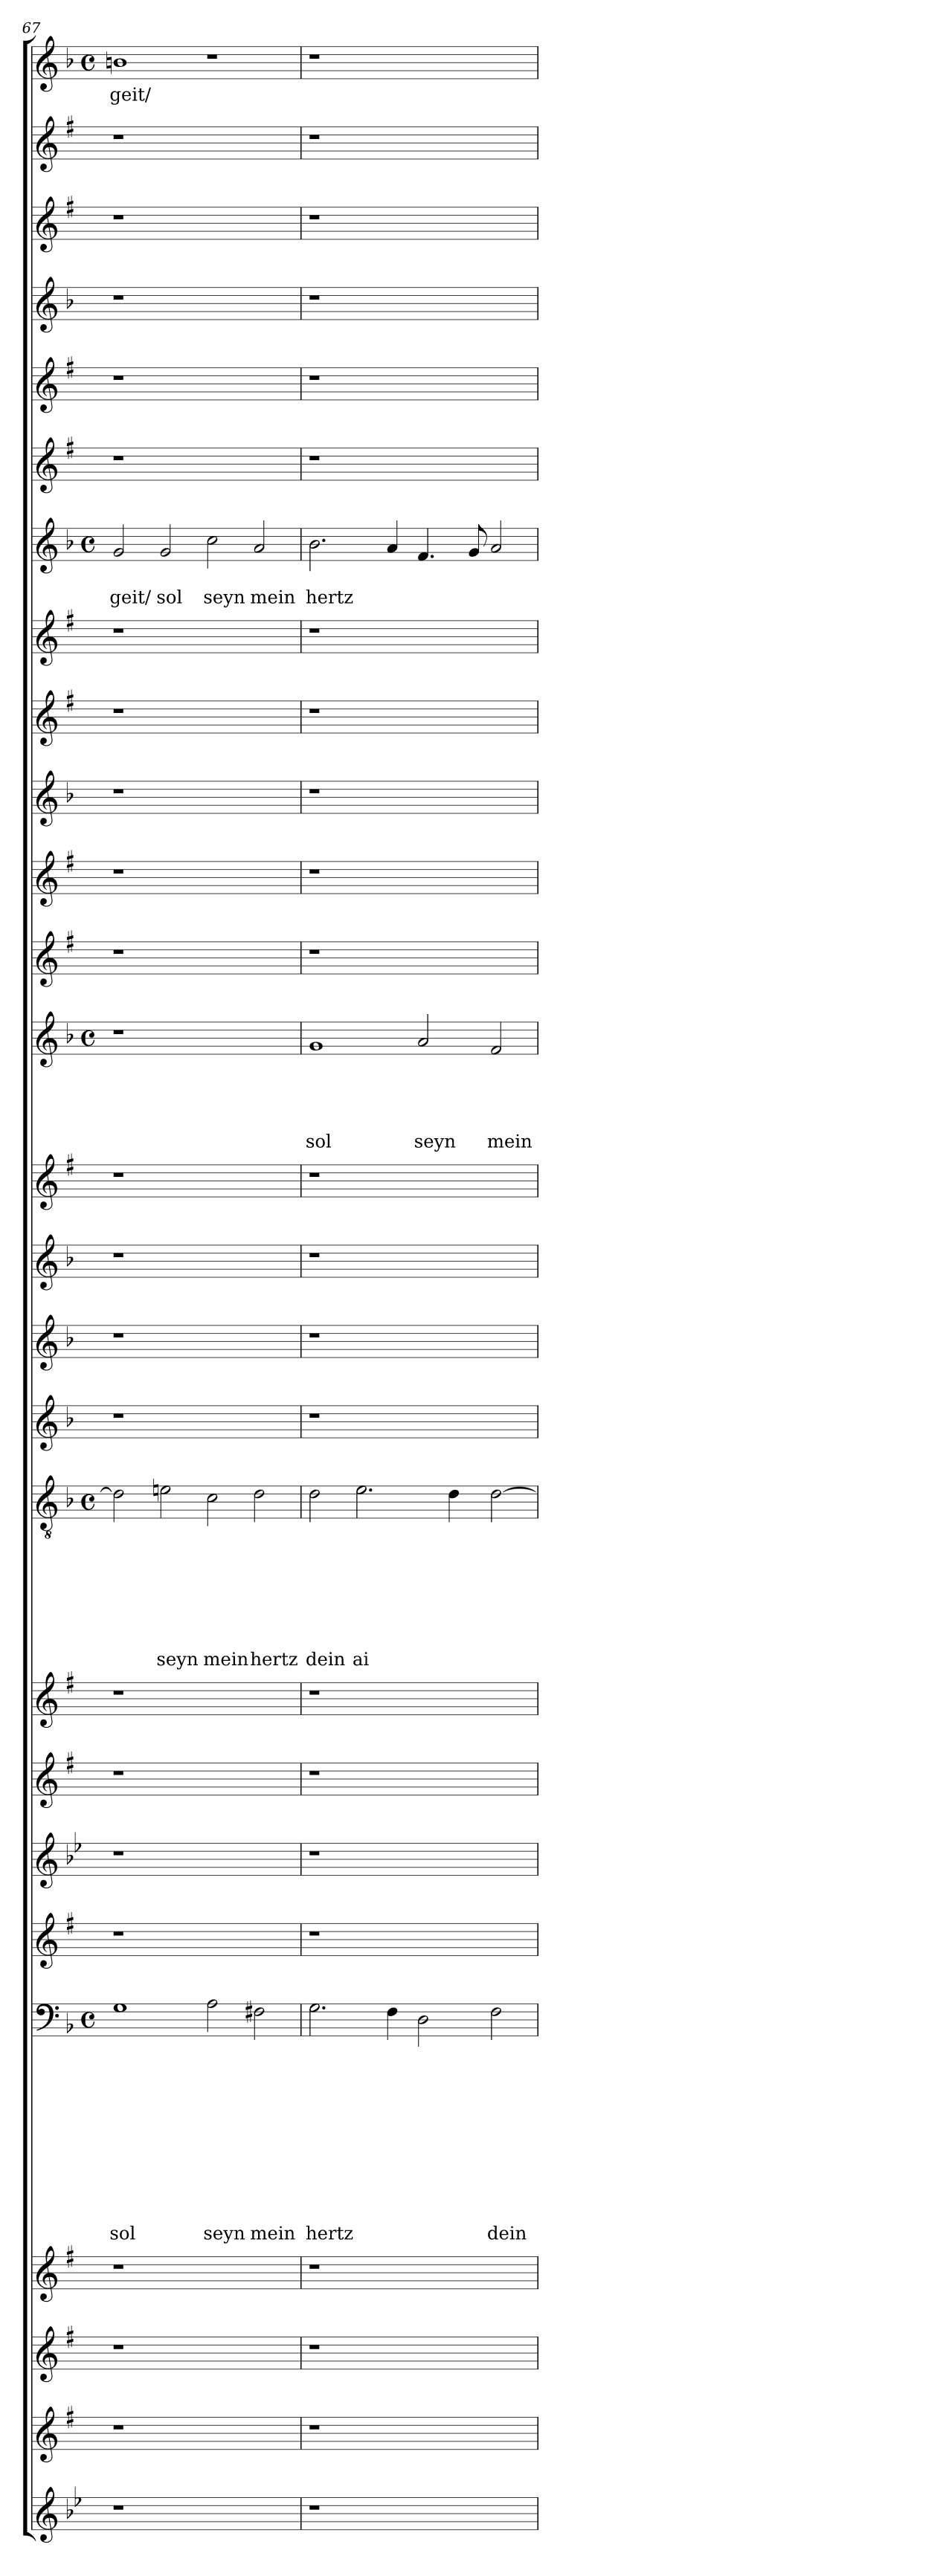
**kern	**kern	**kern	**kern	**kern	**text	**text	**text	**text	**text	**text	**text	**text	**text	**text	**text	**kern	**kern	**kern	**kern	**kern	**text	**text	**text	**text	**text	**text	**text	**text	**kern	**kern	**kern	**kern	**kern	**text	**text	**text	**text	**text	**kern	**kern	**kern	**kern	**kern	**kern	**text	**text	**kern	**kern	**kern	**kern	**kern	**kern	**text
*part27	*part26	*part25	*part24	*part23	*part23	*part23	*part23	*part23	*part23	*part23	*part23	*part23	*part23	*part23	*part23	*part22	*part21	*part20	*part19	*part18	*part18	*part18	*part18	*part18	*part18	*part18	*part18	*part18	*part17	*part16	*part15	*part14	*part13	*part13	*part13	*part13	*part13	*part13	*part12	*part11	*part10	*part9	*part8	*part7	*part7	*part7	*part6	*part5	*part4	*part3	*part2	*part1	*part1
*staff27	*staff26	*staff25	*staff24	*staff23	*staff23	*staff23	*staff23	*staff23	*staff23	*staff23	*staff23	*staff23	*staff23	*staff23	*staff23	*staff22	*staff21	*staff20	*staff19	*staff18	*staff18	*staff18	*staff18	*staff18	*staff18	*staff18	*staff18	*staff18	*staff17	*staff16	*staff15	*staff14	*staff13	*staff13	*staff13	*staff13	*staff13	*staff13	*staff12	*staff11	*staff10	*staff9	*staff8	*staff7	*staff7	*staff7	*staff6	*staff5	*staff4	*staff3	*staff2	*staff1	*staff1
*clefG2	*clefG2	*clefG2	*clefG2	*clefF4	*	*	*	*	*	*	*	*	*	*	*	*clefG2	*clefG2	*clefG2	*clefG2	*clefGv2	*	*	*	*	*	*	*	*	*clefG2	*clefG2	*clefG2	*clefG2	*clefG2	*	*	*	*	*	*clefG2	*clefG2	*clefG2	*clefG2	*clefG2	*clefG2	*	*	*clefG2	*clefG2	*clefG2	*clefG2	*clefG2	*clefG2	*
*	*ITrd1c2	*ITrd1c2	*ITrd1c2	*	*	*	*	*	*	*	*	*	*	*	*	*ITrd1c2	*	*ITrd1c2	*ITrd1c2	*	*	*	*	*	*	*	*	*	*ITrd-3c-5	*ITrd-3c-5	*ITrd-3c-5	*ITrd1c2	*	*	*	*	*	*	*ITrd1c2	*ITrd1c2	*ITrd-3c-5	*ITrd1c2	*ITrd1c2	*	*	*	*ITrd1c2	*ITrd1c2	*ITrd1c2	*ITrd1c2	*ITrd1c2	*ITrd-3c-5	*
*k[b-e-]	*k[b-]	*k[b-]	*k[b-]	*k[b-]	*	*	*	*	*	*	*	*	*	*	*	*k[b-]	*k[b-e-]	*k[b-]	*k[b-]	*k[b-]	*	*	*	*	*	*	*	*	*k[b-e-]	*k[b-e-]	*k[b-e-]	*k[b-]	*k[b-]	*	*	*	*	*	*k[b-]	*k[b-]	*k[b-e-]	*k[b-]	*k[b-]	*k[b-]	*	*	*k[b-]	*k[b-]	*k[b-e-a-]	*k[b-]	*k[b-]	*k[b-e-]	*
*B-:	*F:	*F:	*F:	*F:	*	*	*	*	*	*	*	*	*	*	*	*F:	*B-:	*F:	*F:	*F:	*	*	*	*	*	*	*	*	*B-:	*B-:	*B-:	*F:	*F:	*	*	*	*	*	*F:	*F:	*B-:	*F:	*F:	*F:	*	*	*F:	*F:	*E-:	*F:	*F:	*B-:	*
*	*	*	*	*M4/4	*	*	*	*	*	*	*	*	*	*	*	*	*	*	*	*M4/4	*	*	*	*	*	*	*	*	*	*	*	*	*M4/4	*	*	*	*	*	*	*	*	*	*	*M4/4	*	*	*	*	*	*	*	*M4/4	*
*	*	*	*	*met(c)	*	*	*	*	*	*	*	*	*	*	*	*	*	*	*	*met(c)	*	*	*	*	*	*	*	*	*	*	*	*	*met(c)	*	*	*	*	*	*	*	*	*	*	*met(c)	*	*	*	*	*	*	*	*met(c)	*
=67	=67	=67	=67	=67	=67	=67	=67	=67	=67	=67	=67	=67	=67	=67	=67	=67	=67	=67	=67	=67	=67	=67	=67	=67	=67	=67	=67	=67	=67	=67	=67	=67	=67	=67	=67	=67	=67	=67	=67	=67	=67	=67	=67	=67	=67	=67	=67	=67	=67	=67	=67	=67	=67
!	!	!	!	!	!	!	!	!	!	!	!	!	!	!	!LO:LY:b	!	!	!	!	!	!	!	!	!	!	!	!	!	!	!	!	!	!	!	!	!	!	!	!	!	!	!	!	!	!	!LO:LY:b	!	!	!	!	!	!	!LO:LY:b
1r	1r	1r	1r	1G	.	.	.	.	.	.	.	.	.	.	sol	1r	1r	1r	1r	2d\]	.	.	.	.	.	.	.	.	1r	1r	1r	1r	1r	.	.	.	.	.	1r	1r	1r	1r	1r	2g/	.	geit/	1r	1r	1r	1r	1r	1een	geit/
!	!	!	!	!	!	!	!	!	!	!	!	!	!	!	!	!	!	!	!	!	!	!	!	!	!	!	!	!LO:LY:b	!	!	!	!	!	!	!	!	!	!	!	!	!	!	!	!	!	!LO:LY:b	!	!	!	!	!	!	!
.	.	.	.	.	.	.	.	.	.	.	.	.	.	.	.	.	.	.	.	2en\	.	.	.	.	.	.	.	seyn	.	.	.	.	.	.	.	.	.	.	.	.	.	.	.	2g/	.	sol	.	.	.	.	.	.	.
!	!	!	!	!	!	!	!	!	!	!	!	!	!	!	!LO:LY:b	!	!	!	!	!	!	!	!	!	!	!	!	!LO:LY:b	!	!	!	!	!	!	!	!	!	!	!	!	!	!	!	!	!	!LO:LY:b	!	!	!	!	!	!	!
1ryy	1ryy	1ryy	1ryy	2A\	.	.	.	.	.	.	.	.	.	.	seyn	1ryy	1ryy	1ryy	1ryy	2c\	.	.	.	.	.	.	.	mein	1ryy	1ryy	1ryy	1ryy	1ryy	.	.	.	.	.	1ryy	1ryy	1ryy	1ryy	1ryy	2cc\	.	seyn	1ryy	1ryy	1ryy	1ryy	1ryy	1r	.
!	!	!	!	!	!	!	!	!	!	!	!	!	!	!	!LO:LY:b	!	!	!	!	!	!	!	!	!	!	!	!	!LO:LY:b	!	!	!	!	!	!	!	!	!	!	!	!	!	!	!	!	!	!LO:LY:b	!	!	!	!	!	!	!
.	.	.	.	2F#X\	.	.	.	.	.	.	.	.	.	.	mein	.	.	.	.	2d\	.	.	.	.	.	.	.	hertz	.	.	.	.	.	.	.	.	.	.	.	.	.	.	.	2a/	.	mein	.	.	.	.	.	.	.
=68	=68	=68	=68	=68	=68	=68	=68	=68	=68	=68	=68	=68	=68	=68	=68	=68	=68	=68	=68	=68	=68	=68	=68	=68	=68	=68	=68	=68	=68	=68	=68	=68	=68	=68	=68	=68	=68	=68	=68	=68	=68	=68	=68	=68	=68	=68	=68	=68	=68	=68	=68	=68	=68
!	!	!	!	!	!	!	!	!	!	!	!	!	!	!	!LO:LY:b	!	!	!	!	!	!	!	!	!	!	!	!	!LO:LY:b	!	!	!	!	!	!	!	!	!	!LO:LY:b	!	!	!	!	!	!	!	!LO:LY:b	!	!	!	!	!	!	!
1r	1r	1r	1r	2.G\	.	.	.	.	.	.	.	.	.	.	hertz	1r	1r	1r	1r	2d\	.	.	.	.	.	.	.	dein	1r	1r	1r	1r	1g	.	.	.	.	sol	1r	1r	1r	1r	1r	2.b-\	.	hertz	1r	1r	1r	1r	1r	1r	.
!	!	!	!	!	!	!	!	!	!	!	!	!	!	!	!	!	!	!	!	!	!	!	!	!	!	!	!	!LO:LY:b	!	!	!	!	!	!	!	!	!	!	!	!	!	!	!	!	!	!	!	!	!	!	!	!	!
.	.	.	.	.	.	.	.	.	.	.	.	.	.	.	.	.	.	.	.	2.e\	.	.	.	.	.	.	.	ai	.	.	.	.	.	.	.	.	.	.	.	.	.	.	.	.	.	.	.	.	.	.	.	.	.
.	.	.	.	4F\	.	.	.	.	.	.	.	.	.	.	.	.	.	.	.	.	.	.	.	.	.	.	.	.	.	.	.	.	.	.	.	.	.	.	.	.	.	.	.	4a/	.	.	.	.	.	.	.	.	.
!	!	!	!	!	!	!	!	!	!	!	!	!	!	!	!	!	!	!	!	!	!	!	!	!	!	!	!	!	!	!	!	!	!	!	!	!	!	!LO:LY:b	!	!	!	!	!	!	!	!	!	!	!	!	!	!	!
1ryy	1ryy	1ryy	1ryy	2D\	.	.	.	.	.	.	.	.	.	.	.	1ryy	1ryy	1ryy	1ryy	.	.	.	.	.	.	.	.	.	1ryy	1ryy	1ryy	1ryy	2a/	.	.	.	.	seyn	1ryy	1ryy	1ryy	1ryy	1ryy	4.f/	.	.	1ryy	1ryy	1ryy	1ryy	1ryy	1ryy	.
.	.	.	.	.	.	.	.	.	.	.	.	.	.	.	.	.	.	.	.	4d\	.	.	.	.	.	.	.	.	.	.	.	.	.	.	.	.	.	.	.	.	.	.	.	.	.	.	.	.	.	.	.	.	.
.	.	.	.	.	.	.	.	.	.	.	.	.	.	.	.	.	.	.	.	.	.	.	.	.	.	.	.	.	.	.	.	.	.	.	.	.	.	.	.	.	.	.	.	8g/	.	.	.	.	.	.	.	.	.
!	!	!	!	!	!	!	!	!	!	!	!	!	!	!	!LO:LY:b	!	!	!	!	!	!	!	!	!	!	!	!	!	!	!	!	!	!	!	!	!	!	!LO:LY:b	!	!	!	!	!	!	!	!	!	!	!	!	!	!	!
.	.	.	.	2F\	.	.	.	.	.	.	.	.	.	.	dein	.	.	.	.	[<2d\	.	.	.	.	.	.	.	.	.	.	.	.	2f/	.	.	.	.	mein	.	.	.	.	.	2a/	.	.	.	.	.	.	.	.	.
=	=	=	=	=	=	=	=	=	=	=	=	=	=	=	=	=	=	=	=	=	=	=	=	=	=	=	=	=	=	=	=	=	=	=	=	=	=	=	=	=	=	=	=	=	=	=	=	=	=	=	=	=	=
*-	*-	*-	*-	*-	*-	*-	*-	*-	*-	*-	*-	*-	*-	*-	*-	*-	*-	*-	*-	*-	*-	*-	*-	*-	*-	*-	*-	*-	*-	*-	*-	*-	*-	*-	*-	*-	*-	*-	*-	*-	*-	*-	*-	*-	*-	*-	*-	*-	*-	*-	*-	*-	*-
